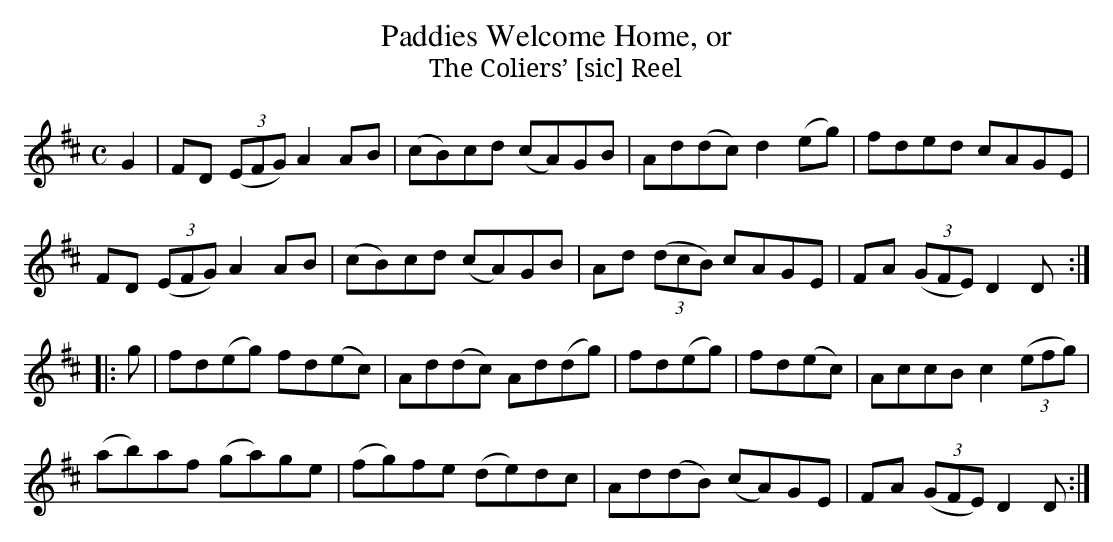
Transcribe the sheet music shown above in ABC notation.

X:1
T:Paddies Welcome Home, or
T:Coliers’ [sic] Reel, The
M:C
L:1/8
K:D
G2|FD ((3EFG) A2 AB|(cB)cd (cA)GB|Ad(dc) d2 (eg)|fded cAGE|
FD ((3EFG) A2 AB|(cB)cd (cA)GB|Ad ((3dcB) cAGE|FA ((3GFE) D2D:|
|:g|fd(eg) fd(ec)|Ad(dc) Ad(dg)|fd(eg)|fd(ec)|AccB c2 ((3efg)|
(ab)af (ga)ge|(fg)fe (de)dc|Ad(dB) (cA)GE|FA ((3GFE) D2D:|]
